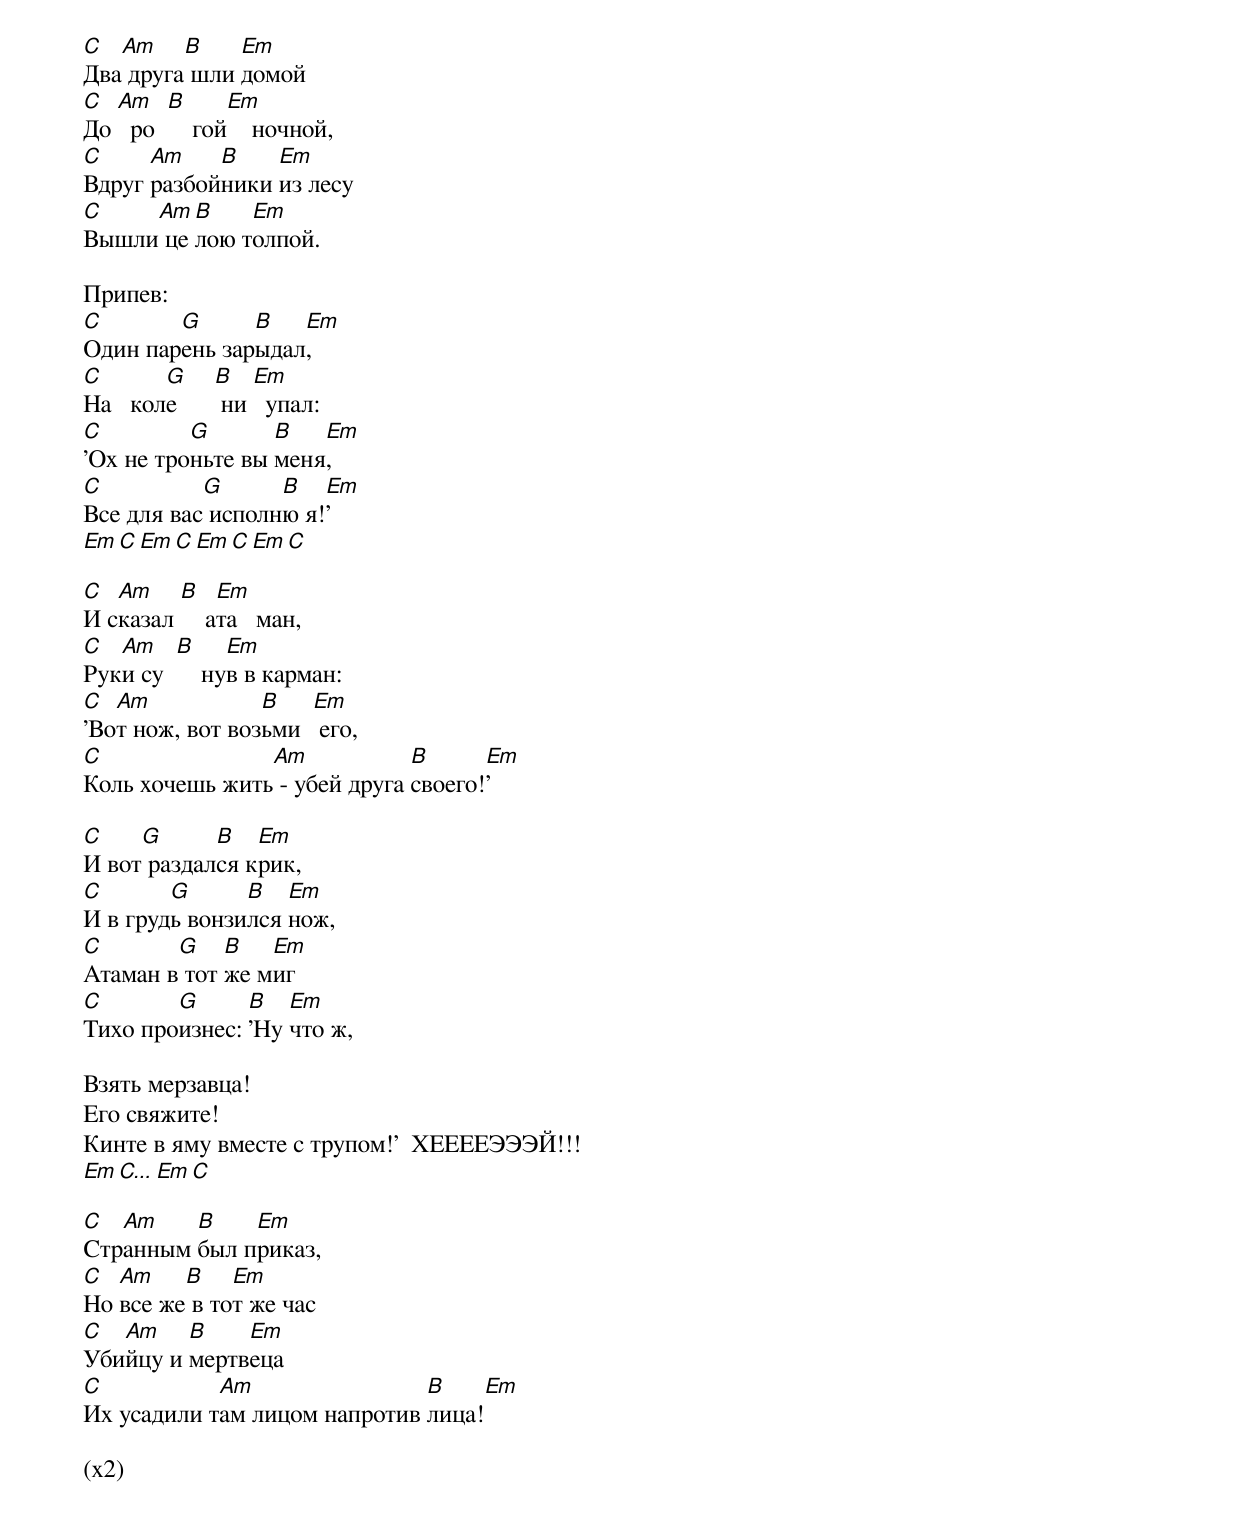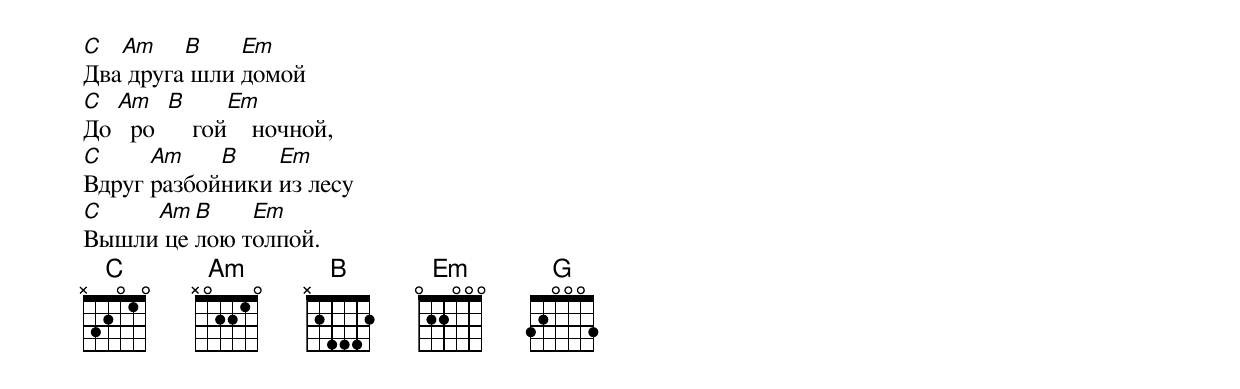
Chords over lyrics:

C  Am    B    Em
Два друга шли домой
C  Am    B      Em
До   ро      гой    ночной,
C     Am    B    Em
Вдруг разбойники из лесу
C    Am B    Em
Вышли целою толпой.

Припев:
C       G      B   Em
Один парень зарыдал,
C       G      B   Em
На   коле       ни   упал:
C         G       B   Em
'Ох не троньте вы меня,
C          G      B   Em
Все для вас исполню я!'
Em C Em C Em C Em C

C  Am    B    Em
И сказал     ата   ман,
C  Am    B     Em
Руки су      нув в карман:
C  Am            B    Em
'Вот нож, вот возьми   его,
C               Am            B      Em
Коль хочешь жить - убей друга своего!'

C    G      B   Em
И вот раздался крик,
C       G      B   Em
И в грудь вонзился нож,
C       G    B   Em
Атаман в тот же миг
C       G      B   Em
Тихо произнес: 'Ну что ж,

Взять мерзавца!
Его свяжите!
Кинте в яму вместе с трупом!'  ХЕЕЕЕЭЭЭЙ!!!
Em C... Em C

C  Am    B    Em
Странным был приказ,
C  Am    B    Em
Но все же в тот же час
C  Am    B    Em
Убийцу и мертвеца
C           Am                B      Em
Их усадили там лицом напротив лица!

(x2)
C  Am    B    Em
Два друга шли домой
C  Am    B      Em
До   ро      гой    ночной,
C     Am    B    Em
Вдруг разбойники из лесу
C    Am B    Em
Вышли целою толпой.
